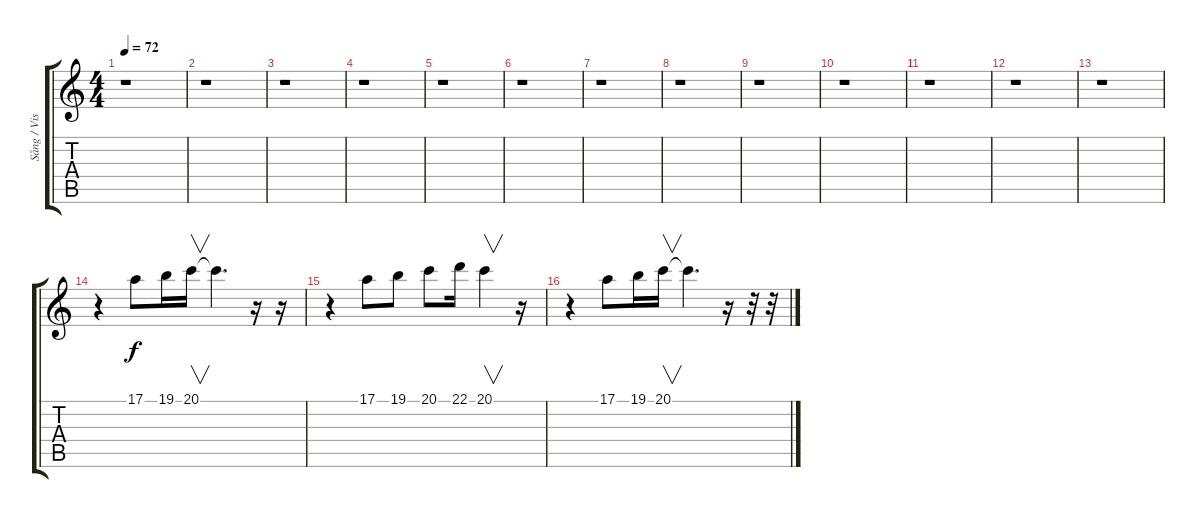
\track ("Sång / Vissla" "Sång / Vis") {instrument harmonica}
\staff {score tabs}
\tuning (E4 B3 G3 D3 A2 E2) {hide}
\ts (4 4)
\tempo 72
\clef g2
\ks c
r.1{dy f} |
r.1 |
r.1 |
r.1 |
r.1 |
r.1 |
r.1 |
r.1 |
r.1 |
r.1 |
r.1 |
r.1 |
r.1 |
r.4 17.1.8 19.1.16 20.1.16{v} 20.1{t}.4{d} r.16 r.16 |
r.4 17.1.8 19.1.8 20.1.8 22.1.16 20.1.4{v} r.16 |
r.4 17.1.8 19.1.16 20.1.16{v} 20.1{t}.4{d} r.16 r.32 r.32
